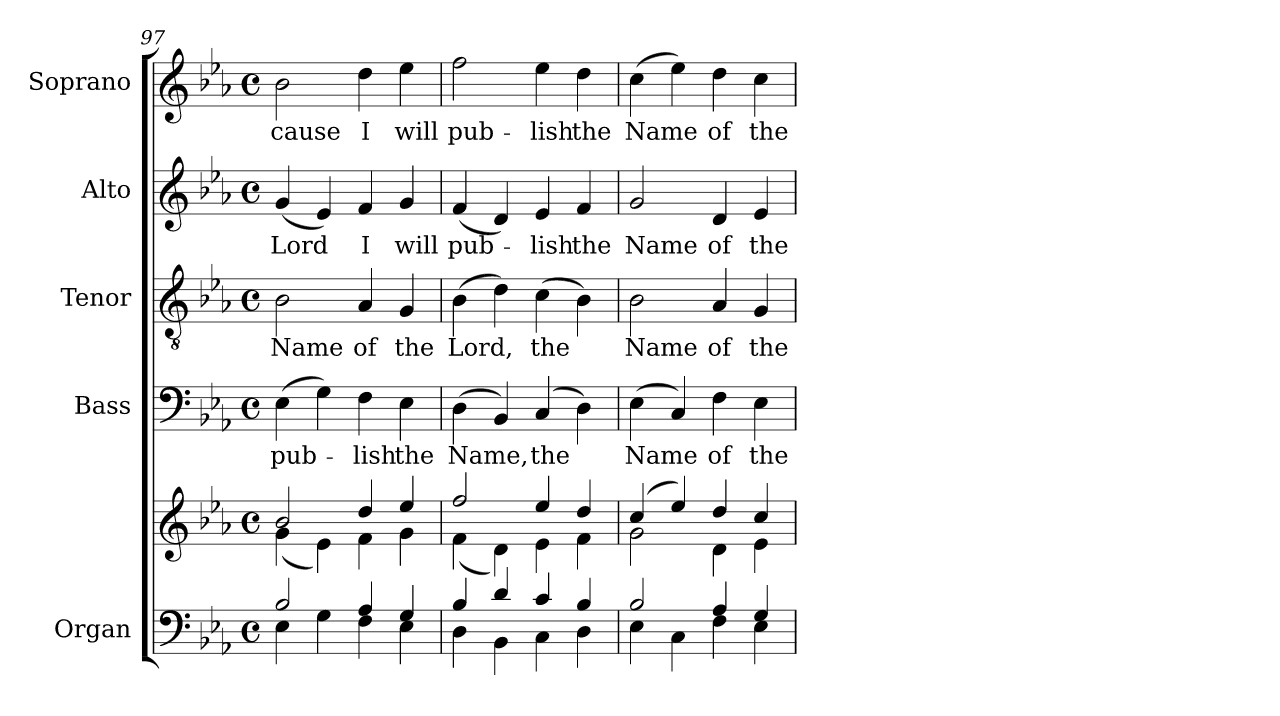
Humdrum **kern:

**kern	**kern	**kern	**text	**kern	**text	**kern	**text	**kern	**text
*part5	*part5	*part4	*part4	*part3	*part3	*part2	*part2	*part1	*part1
*staff6	*staff5	*staff4	*staff4	*staff3	*staff3	*staff2	*staff2	*staff1	*staff1
*I"Organ	*	*I"Bass	*	*I"Tenor	*	*I"Alto	*	*I"Soprano	*
*I'Org.	*	*I'B.	*	*I'T.	*	*I'A.	*	*I'S.	*
*clefF4	*clefG2	*clefF4	*	*clefGv2	*	*clefG2	*	*clefG2	*
*	*	*	*	*ITrd7c12	*	*	*	*	*
*k[b-e-a-]	*k[b-e-a-]	*k[b-e-a-]	*	*k[b-e-a-]	*	*k[b-e-a-]	*	*k[b-e-a-]	*
*E-:	*E-:	*E-:	*	*E-:	*	*E-:	*	*E-:	*
*M4/4	*M4/4	*M4/4	*	*M4/4	*	*M4/4	*	*M4/4	*
*met(c)	*met(c)	*met(c)	*	*met(c)	*	*met(c)	*	*met(c)	*
=97	=97	=97	=97	=97	=97	=97	=97	=97	=97
*^	*^	*	*	*	*	*	*	*	*
!	!	!	!	!	!LO:LY:b:color=#000000	!	!	!	!	!	!
!	!	!	!	!	!	!	!LO:LY:b:color=#000000	!	!	!	!
!	!	!	!	!	!	!	!	!	!LO:LY:b:color=#000000	!	!
!	!	!	!	!	!	!	!	!	!	!	!LO:LY:b:color=#000000
2B-i/	4E-i\	2b-i/	(4gi\	(4E-i\	pub-	2BB-i\	Name	(4gi/	Lord	2b-i\	-cause
.	4Gi\	.	4e-i\)	4Gi\)	.	.	.	4e-i/)	.	.	.
!	!	!	!	!	!LO:LY:b:color=#000000	!	!	!	!	!	!
!	!	!	!	!	!	!	!LO:LY:b:color=#000000	!	!	!	!
!	!	!	!	!	!	!	!	!	!LO:LY:b:color=#000000	!	!
!	!	!	!	!	!	!	!	!	!	!	!LO:LY:b:color=#000000
4A-i/	4Fi\	4ddi/	4fi\	4Fi\	-lish	4AA-i/	of	4fi/	I	4ddi\	I
!	!	!	!	!	!LO:LY:b:color=#000000	!	!	!	!	!	!
!	!	!	!	!	!	!	!LO:LY:b:color=#000000	!	!	!	!
!	!	!	!	!	!	!	!	!	!LO:LY:b:color=#000000	!	!
!	!	!	!	!	!	!	!	!	!	!	!LO:LY:b:color=#000000
4Gi/	4E-i\	4ee-i/	4gi\	4E-i\	the	4GGi/	the	4gi/	will	4ee-i\	will
=98	=98	=98	=98	=98	=98	=98	=98	=98	=98	=98	=98
!	!	!	!	!	!LO:LY:b:color=#000000	!	!	!	!	!	!
!	!	!	!	!	!	!	!LO:LY:b:color=#000000	!	!	!	!
!	!	!	!	!	!	!	!	!	!LO:LY:b:color=#000000	!	!
!	!	!	!	!	!	!	!	!	!	!	!LO:LY:b:color=#000000
4B-i/	4Di\	2ffi/	(4fi\	(4Di\	Name,	(4BB-i\	Lord,	(4fi/	pub-	2ffi\	pub-
4di/	4BB-i\	.	4di\)	4BB-i/)	.	4Di\)	.	4di/)	.	.	.
!	!	!	!	!	!LO:LY:b:color=#000000	!	!	!	!	!	!
!	!	!	!	!	!	!	!LO:LY:b:color=#000000	!	!	!	!
!	!	!	!	!	!	!	!	!	!LO:LY:b:color=#000000	!	!
!	!	!	!	!	!	!	!	!	!	!	!LO:LY:b:color=#000000
4ci/	4Ci\	4ee-i/	4e-i\	(4Ci/	the	(4Ci\	the	4e-i/	-lish	4ee-i\	-lish
!	!	!	!	!	!	!	!	!	!LO:LY:b:color=#000000	!	!
!	!	!	!	!	!	!	!	!	!	!	!LO:LY:b:color=#000000
4B-i/	4Di\	4ddi/	4fi\	4Di\)	.	4BB-i\)	.	4fi/	the	4ddi\	the
=99	=99	=99	=99	=99	=99	=99	=99	=99	=99	=99	=99
!	!	!	!	!	!LO:LY:b:color=#000000	!	!	!	!	!	!
!	!	!	!	!	!	!	!LO:LY:b:color=#000000	!	!	!	!
!	!	!	!	!	!	!	!	!	!LO:LY:b:color=#000000	!	!
!	!	!	!	!	!	!	!	!	!	!	!LO:LY:b:color=#000000
2B-i/	4E-i\	(4cci/	2gi\	(4E-i\	Name	2BB-i\	Name	2gi/	Name	(4cci\	Name
.	4Ci\	4ee-i/)	.	4Ci/)	.	.	.	.	.	4ee-i\)	.
!	!	!	!	!	!LO:LY:b:color=#000000	!	!	!	!	!	!
!	!	!	!	!	!	!	!LO:LY:b:color=#000000	!	!	!	!
!	!	!	!	!	!	!	!	!	!LO:LY:b:color=#000000	!	!
!	!	!	!	!	!	!	!	!	!	!	!LO:LY:b:color=#000000
4A-i/	4Fi\	4ddi/	4di\	4Fi\	of	4AA-i/	of	4di/	of	4ddi\	of
!	!	!	!	!	!LO:LY:b:color=#000000	!	!	!	!	!	!
!	!	!	!	!	!	!	!LO:LY:b:color=#000000	!	!	!	!
!	!	!	!	!	!	!	!	!	!LO:LY:b:color=#000000	!	!
!	!	!	!	!	!	!	!	!	!	!	!LO:LY:b:color=#000000
4Gi/	4E-i\	4cci/	4e-i\	4E-i\	the	4GGi/	the	4e-i/	the	4cci\	the
*v	*v	*	*	*	*	*	*	*	*	*	*
*	*v	*v	*	*	*	*	*	*	*	*
=	=	=	=	=	=	=	=	=	=
*-	*-	*-	*-	*-	*-	*-	*-	*-	*-
